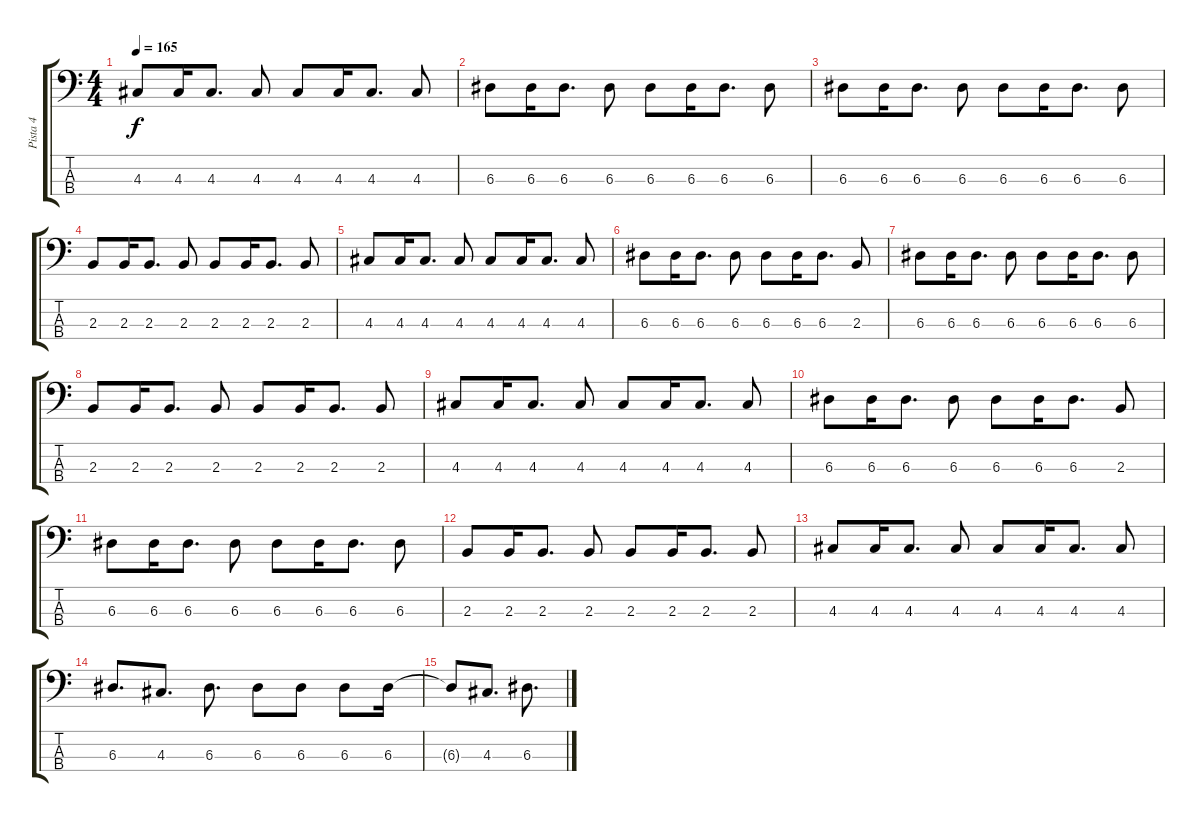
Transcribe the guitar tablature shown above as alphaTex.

\track ("Pista 4" "Pista 4") {instrument electricbassfinger}
\staff {score tabs}
\tuning (G2 D2 A1 E1) {hide}
\ts (4 4)
\tempo 165
\clef f4
\ks c
4.3.8{dy f} 4.3.16 4.3.8{d} 4.3.8 4.3.8 4.3.16 4.3.8{d} 4.3.8 |
6.3.8 6.3.16 6.3.8{d} 6.3.8 6.3.8 6.3.16 6.3.8{d} 6.3.8 |
6.3.8 6.3.16 6.3.8{d} 6.3.8 6.3.8 6.3.16 6.3.8{d} 6.3.8 |
2.3.8 2.3.16 2.3.8{d} 2.3.8 2.3.8 2.3.16 2.3.8{d} 2.3.8 |
4.3.8 4.3.16 4.3.8{d} 4.3.8 4.3.8 4.3.16 4.3.8{d} 4.3.8 |
6.3.8 6.3.16 6.3.8{d} 6.3.8 6.3.8 6.3.16 6.3.8{d} 2.3.8 |
6.3.8 6.3.16 6.3.8{d} 6.3.8 6.3.8 6.3.16 6.3.8{d} 6.3.8 |
2.3.8 2.3.16 2.3.8{d} 2.3.8 2.3.8 2.3.16 2.3.8{d} 2.3.8 |
4.3.8 4.3.16 4.3.8{d} 4.3.8 4.3.8 4.3.16 4.3.8{d} 4.3.8 |
6.3.8 6.3.16 6.3.8{d} 6.3.8 6.3.8 6.3.16 6.3.8{d} 2.3.8 |
6.3.8 6.3.16 6.3.8{d} 6.3.8 6.3.8 6.3.16 6.3.8{d} 6.3.8 |
2.3.8 2.3.16 2.3.8{d} 2.3.8 2.3.8 2.3.16 2.3.8{d} 2.3.8 |
4.3.8 4.3.16 4.3.8{d} 4.3.8 4.3.8 4.3.16 4.3.8{d} 4.3.8 |
6.3.8{d} 4.3.8{d} 6.3.8{d} 6.3.8 6.3.8 6.3.8 6.3.16 |
6.3{t}.8 4.3.8{d} 6.3.8{d}
